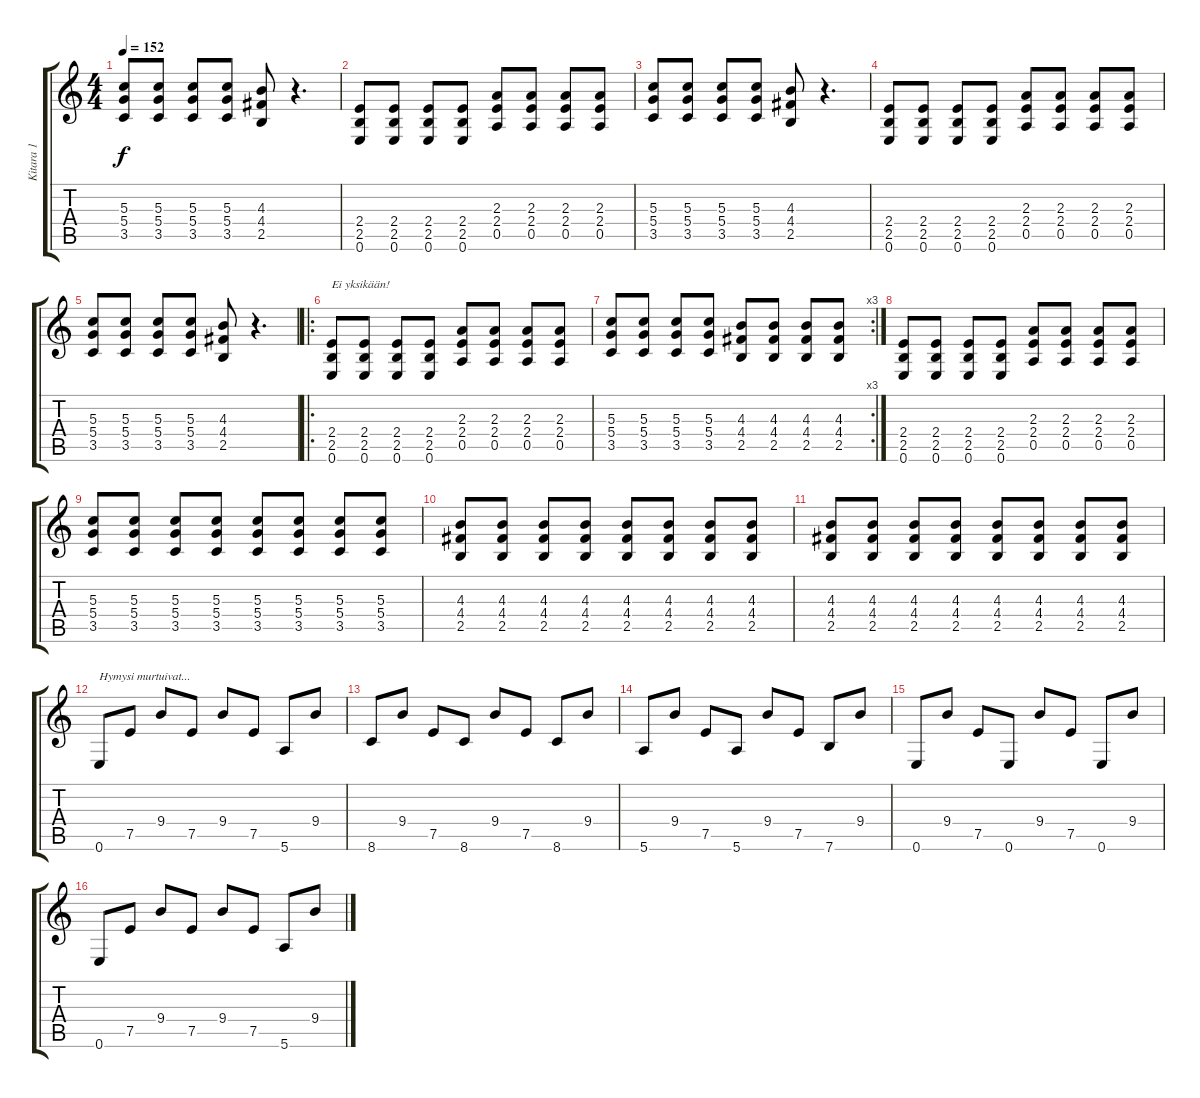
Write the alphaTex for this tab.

\track ("Kitara 1" "Kitara 1") {instrument distortionguitar}
\staff {score tabs}
\tuning (E4 B3 G3 D3 A2 E2) {hide}
\ts (4 4)
\tempo 152
\clef g2
\ks c
(5.3 5.4 3.5).8{dy f} (5.3 5.4 3.5).8 (5.3 5.4 3.5).8 (5.3 5.4 3.5).8 (4.3 4.4 2.5).8 r.4{d} |
(2.4 2.5 0.6).8 (2.4 2.5 0.6).8 (2.4 2.5 0.6).8 (2.4 2.5 0.6).8 (2.3 2.4 0.5).8 (2.3 2.4 0.5).8 (2.3 2.4 0.5).8 (2.3 2.4 0.5).8 |
(5.3 5.4 3.5).8 (5.3 5.4 3.5).8 (5.3 5.4 3.5).8 (5.3 5.4 3.5).8 (4.3 4.4 2.5).8 r.4{d} |
(2.4 2.5 0.6).8 (2.4 2.5 0.6).8 (2.4 2.5 0.6).8 (2.4 2.5 0.6).8 (2.3 2.4 0.5).8 (2.3 2.4 0.5).8 (2.3 2.4 0.5).8 (2.3 2.4 0.5).8 |
(5.3 5.4 3.5).8 (5.3 5.4 3.5).8 (5.3 5.4 3.5).8 (5.3 5.4 3.5).8 (4.3 4.4 2.5).8 r.4{d} |
\ro
(2.4 2.5 0.6).8{txt "Ei yksikään!"} (2.4 2.5 0.6).8 (2.4 2.5 0.6).8 (2.4 2.5 0.6).8 (2.3 2.4 0.5).8 (2.3 2.4 0.5).8 (2.3 2.4 0.5).8 (2.3 2.4 0.5).8 |
\rc 3
(5.3 5.4 3.5).8 (5.3 5.4 3.5).8 (5.3 5.4 3.5).8 (5.3 5.4 3.5).8 (4.3 4.4 2.5).8 (4.3 4.4 2.5).8 (4.3 4.4 2.5).8 (4.3 4.4 2.5).8 |
(2.4 2.5 0.6).8 (2.4 2.5 0.6).8 (2.4 2.5 0.6).8 (2.4 2.5 0.6).8 (2.3 2.4 0.5).8 (2.3 2.4 0.5).8 (2.3 2.4 0.5).8 (2.3 2.4 0.5).8 |
(5.3 5.4 3.5).8 (5.3 5.4 3.5).8 (5.3 5.4 3.5).8 (5.3 5.4 3.5).8 (5.3 5.4 3.5).8 (5.3 5.4 3.5).8 (5.3 5.4 3.5).8 (5.3 5.4 3.5).8 |
(4.3 4.4 2.5).8 (4.3 4.4 2.5).8 (4.3 4.4 2.5).8 (4.3 4.4 2.5).8 (4.3 4.4 2.5).8 (4.3 4.4 2.5).8 (4.3 4.4 2.5).8 (4.3 4.4 2.5).8 |
(4.3 4.4 2.5).8 (4.3 4.4 2.5).8 (4.3 4.4 2.5).8 (4.3 4.4 2.5).8 (4.3 4.4 2.5).8 (4.3 4.4 2.5).8 (4.3 4.4 2.5).8 (4.3 4.4 2.5).8 |
0.6.8{txt "Hymysi murtuivat..." instrument acousticguitarsteel} 7.5.8 9.4.8 7.5.8 9.4.8 7.5.8 5.6.8 9.4.8 |
8.6.8 9.4.8 7.5.8 8.6.8 9.4.8 7.5.8 8.6.8 9.4.8 |
5.6.8 9.4.8 7.5.8 5.6.8 9.4.8 7.5.8 7.6.8 9.4.8 |
0.6.8 9.4.8 7.5.8 0.6.8 9.4.8 7.5.8 0.6.8 9.4.8 |
0.6.8{instrument acousticguitarsteel} 7.5.8 9.4.8 7.5.8 9.4.8 7.5.8 5.6.8 9.4.8
